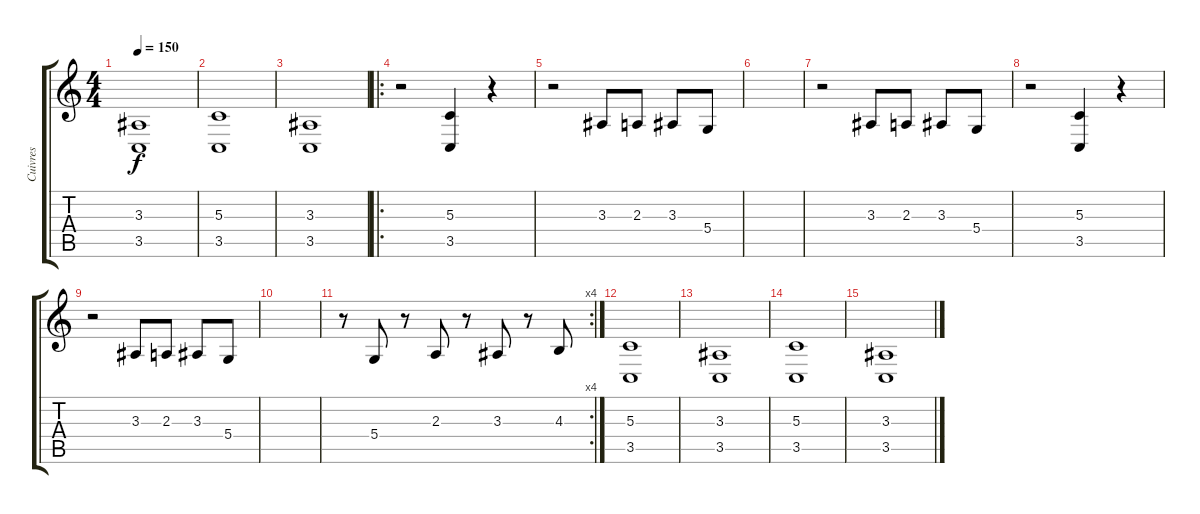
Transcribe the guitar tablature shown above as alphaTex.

\track ("Cuivres" "Cuivres") {instrument brasssection}
\staff {score tabs}
\tuning (E4 B3 G3 D3 A2 E2) {hide}
\ts (4 4)
\tempo 150
\clef g2
\ks c
(3.3 3.5).1{dy f} |
(5.3 3.5).1 |
(3.3 3.5).1 |
\ro
r.2 (5.3 3.5).4 r.4 |
r.2 3.3.8 2.3.8 3.3.8 5.4.8 |
|
r.2 3.3.8 2.3.8 3.3.8 5.4.8 |
r.2 (5.3 3.5).4 r.4 |
r.2 3.3.8 2.3.8 3.3.8 5.4.8 |
|
\rc 4
r.8 5.4.8 r.8 2.3.8 r.8 3.3.8 r.8 4.3.8 |
(5.3 3.5).1 |
(3.3 3.5).1 |
(5.3 3.5).1 |
(3.3 3.5).1
